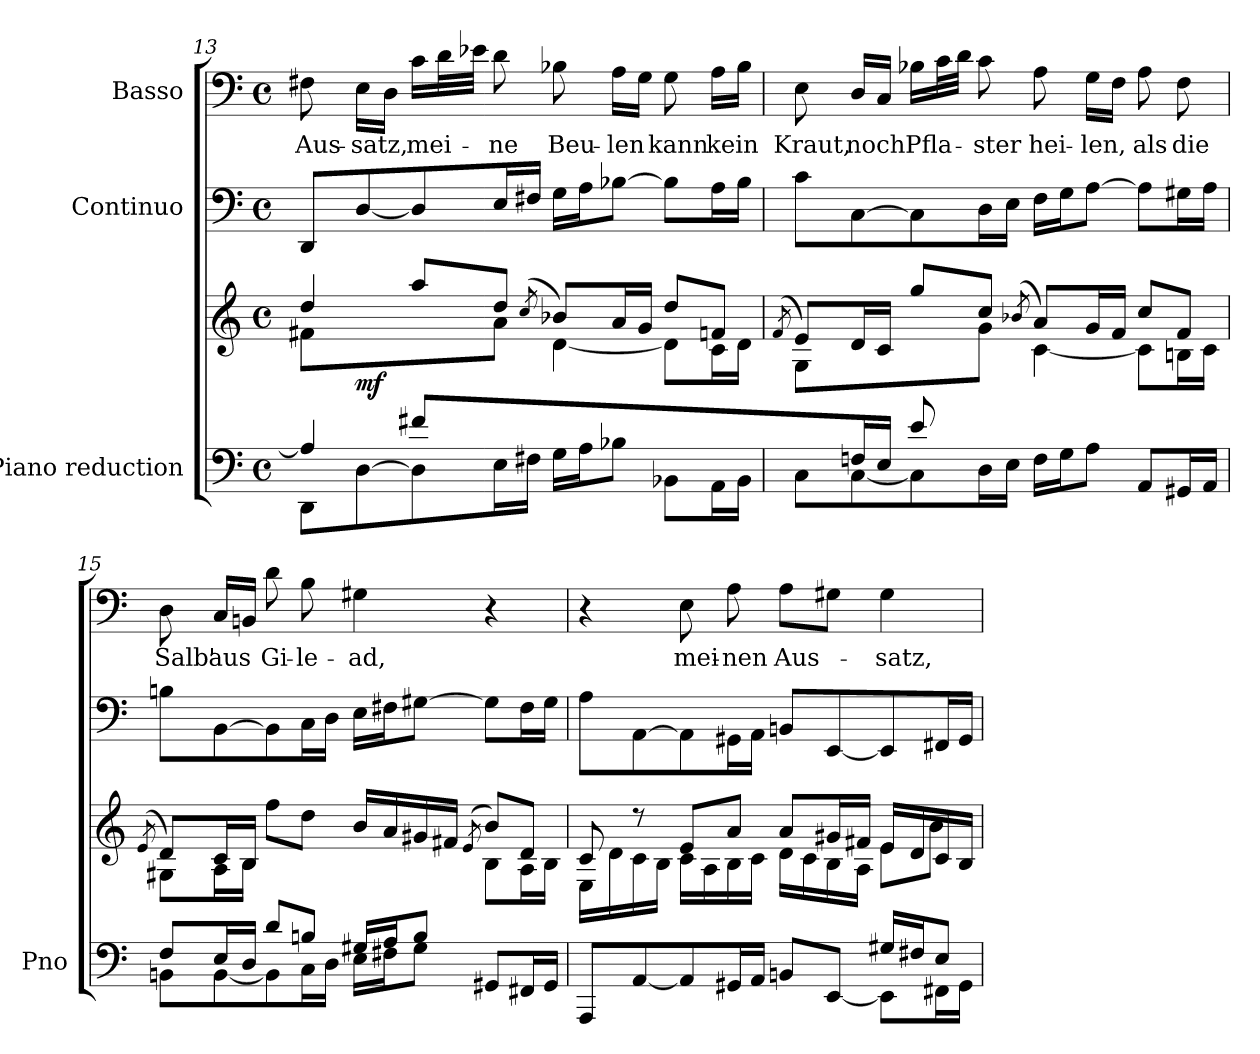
**kern	**kern	**dynam	**kern	**kern	**text
*part3	*part3	*part3	*part2	*part1	*part1
*staff4	*staff3	*staff3/4	*staff2	*staff1	*staff1
*I"Piano reduction	*	*	*I"Continuo	*I"Basso	*
*I'Pno	*	*	*	*	*
*clefF4	*clefG2	*	*clefF4	*clefF4	*
*k[]	*k[]	*	*k[]	*k[]	*
*M4/4	*M4/4	*	*M4/4	*M4/4	*
*met(c)	*met(c)	*	*met(c)	*met(c)	*
=13	=13	=13	=13	=13	=13
*^	*^	*	*	*	*
*	*^	*	*	*	*	*	*
!	!	!	!	!	!	!	!	!LO:LY:b
*	*	*	*	*^	*	*	*	*
4ryy	4A/]	8DD\L	4dd/	4f#X\	8ryy	.	8DD/L	8F#X\	Aus-
!	!	!	!	!	!	!LO:DY:b	!	!	!LO:LY:b
.	.	[8D\	.	.	2..ryy	mf	[8D/	16E\LL	-satz,
.	.	.	.	.	.	.	.	16D\JJ	.
!	!	!	!	!	!	!	!	!	!LO:LY:b
8f#X/L	4ryy	8D\]	8aa/L	8ryy	.	.	8D/]	16c\LL	mei-
.	.	.	.	.	.	.	.	32d\L	.
.	.	.	.	.	.	.	.	32e-X\JJJ	.
!	!	!	!	!	!	!	!	!	!LO:LY:b
2ryy	.	16E\L	8dd/J	8a\J	.	.	16E/L	8d\	ne
.	.	16F#X\JJ	.	.	.	.	16F#X/JJ	.	.
.	.	.	(<8qcc/	.	.	.	.	.	.
!	!	!	!	!	!	!	!	!	!LO:LY:b
.	2ryy	16G\LL	8b-X/L)	[4d\	.	.	16G\LL	8B-X\	Beu-
.	.	16A\J	.	.	.	.	16A\J	.	.
!	!	!	!	!	!	!	!	!	!LO:LY:b
.	.	8B-X\J	16a/L	.	.	.	[8B-X\J	16A\LL	-len
.	.	.	16g/JJ	.	.	.	.	16G\JJ	.
!	!	!	!	!	!	!	!	!	!LO:LY:b
.	.	8BB-X\L	8dd/L	8d\L]	.	.	8B-\L]	8G\	kann
!	!	!	!	!	!	!	!	!	!LO:LY:b
8ryy	.	16AA\L	8fn/J	16c\L	.	.	16A\L	16A\LL	kein
.	.	16BB-\JJ	.	16d\JJ	.	.	16B-\JJ	16B-\JJ	.
*v	*v	*v	*	*	*	*	*	*	*
*	*v	*v	*v	*	*	*	*
=14	=14	=14	=14	=14	=14
.	(<8qf/	.	.	.	.
*^	*^	*	*	*	*
!	!	!	!	!	!	!	!LO:LY:b
8ryy	8C\L	8e/L)	8G\L	.	8c\L	8E\	Kraut,
!	!	!	!	!	!	!	!LO:LY:b
16Fn/L	[8C\	16d/L	4ryy	.	[8C\	16D/LL	noch
16E/JJ	.	16c/JJ	.	.	.	16C/JJ	.
!	!	!	!	!	!	!	!LO:LY:b
8e/L	8C\]	8gg/L	.	.	8C\]	16B-X\LL	Pfla-
.	.	.	.	.	.	32c\L	.
.	.	.	.	.	.	32d\JJJ	.
!	!	!	!	!	!	!	!LO:LY:b
2ryy	16D\L	8cc/J	8g\J	.	16D\L	8c\	ster
.	16E\JJ	.	.	.	16E\JJ	.	.
.	.	(<8qb-X/	.	.	.	.	.
!	!	!	!	!	!	!	!LO:LY:b
.	16F\LL	8a/L)	[4c\	.	16F\LL	8A\	hei-
.	16G\J	.	.	.	16G\J	.	.
!	!	!	!	!	!	!	!LO:LY:b
.	8A\J	16g/L	.	.	[8A\J	16G\LL	-len,
.	.	16f/JJ	.	.	.	16F\JJ	.
!	!	!	!	!	!	!	!LO:LY:b
.	8AA/L	8cc/L	8c\L]	.	8A\L]	8A\	als
!	!	!	!	!	!	!	!LO:LY:b
8ryy	16GG#X/L	8f/J	16Bn\L	.	16G#X\L	8F\	die
.	16AA/JJ	.	16c\JJ	.	16A\JJ	.	.
!!LO:LB:g=z
=15	=15	=15	=15	=15	=15	=15	=15
.	.	(<8qe/	.	.	.	.	.
!	!	!	!	!	!	!	!LO:LY:b
8F/L	8BBn\L	8d/L)	8G#X\L	.	8Bn\L	8D\	Salb'
!	!	!	!	!	!	!	!LO:LY:b
16E/L	[8BB\	16c/L	16A\L	.	[8BB\	16C/LL	aus
16D/JJ	.	16B/JJ	16B\JJ	.	.	16BBn/JJ	.
!	!	!	!	!	!	!	!LO:LY:b
8d/L	8BB\]	8ff\L	4ryy	.	8BB\]	8d\	Gi-
!	!	!	!	!	!	!	!LO:LY:b
8Bn/J	16C\L	8dd\J	.	.	16C\L	8B\	-le-
.	16D\JJ	.	.	.	16D\JJ	.	.
!	!	!	!	!	!	!	!LO:LY:b
16G#X/LL	16E\LL	16b/LL	4ryy	.	16E\LL	4G#X\	-ad,
16A/J	16F#X\J	16a/	.	.	16F#X\J	.	.
8B/J	8G#\J	16g#X/	.	.	[8G#X\J	.	.
.	.	16f#X/JJ	.	.	.	.	.
.	.	(>8qe/	.	.	.	.	.
8GG#X/L	4ryy	8b/L)	8B\L	.	8G#\L]	4r	.
16FF#X/L	.	8d/J	16A\L	.	16F#\L	.	.
16GG#/JJ	.	.	16B\JJ	.	16G#\JJ	.	.
=16	=16	=16	=16	=16	=16	=16	=16
8AAA/L	2ryy	8c/	16E\LL	.	8A\L	4r	.
.	.	.	16d\	.	.	.	.
[8AA/	.	8r	16c\	.	[8AA\	.	.
.	.	.	16B\JJ	.	.	.	.
!	!	!	!	!	!	!	!LO:LY:b
8AA/]	.	8e/L	16c\LL	.	8AA\]	8E\	mei-
.	.	.	16A\	.	.	.	.
!	!	!	!	!	!	!	!LO:LY:b
16GG#X/L	.	8a/J	16B\	.	16GG#X\L	8A\	-nen
16AA/JJ	.	.	16c\JJ	.	16AA\JJ	.	.
!	!	!	!	!	!	!	!LO:LY:b
8BBn/L	4ryy	8a/L	16d\LL	.	8BBn/L	8A\L	Aus-
.	.	.	16c\	.	.	.	.
[8EE/J	.	16g#X/L	16B\	.	[8EE/	8G#X\J	.
.	.	16f#X/JJ	16A\JJ	.	.	.	.
!	!	!	!	!	!	!	!LO:LY:b
16G#X/LL	8EE\L]	16e/LL	8e\L	.	8EE/]	4G#\	satz,
16F#X/J	.	16d/	.	.	.	.	.
8E/J	16FF#X\L	16c/	8b\J	.	16FF#X/L	.	.
.	16GG#\JJ	16B/JJ	.	.	16GG#/JJ	.	.
*v	*v	*	*	*	*	*	*
*	*v	*v	*	*	*	*
=	=	=	=	=	=
*-	*-	*-	*-	*-	*-
